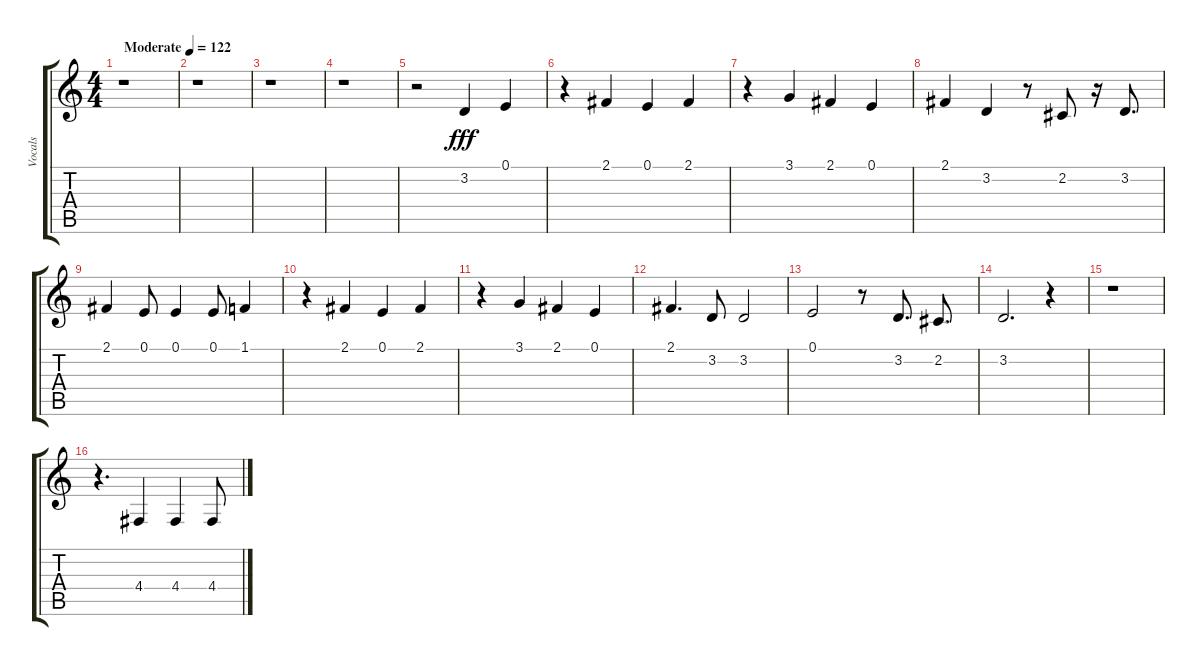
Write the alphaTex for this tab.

\track ("Vocals" "Vocals") {instrument altosax}
\staff {score tabs}
\tuning (E4 B3 G3 D3 A2 E2) {hide}
\ts (4 4)
\tempo (122 "Moderate")
\clef g2
\ks c
r.1{dy fff instrument altosax} |
r.1 |
r.1 |
r.1 |
r.2 3.2.4 0.1.4 |
r.4 2.1.4 0.1.4 2.1.4 |
r.4 3.1.4 2.1.4 0.1.4 |
2.1.4 3.2.4 r.8 2.2.8 r.16 3.2.8{d} |
2.1.4 0.1.8 0.1.4 0.1.8 1.1.4 |
r.4 2.1.4 0.1.4 2.1.4 |
r.4 3.1.4 2.1.4 0.1.4 |
2.1.4{d} 3.2.8 3.2.2 |
0.1.2 r.8 3.2.8{d} 2.2.8{d} |
3.2.2{d} r.4 |
r.1 |
r.4{d} 4.4.4 4.4.4 4.4.8
